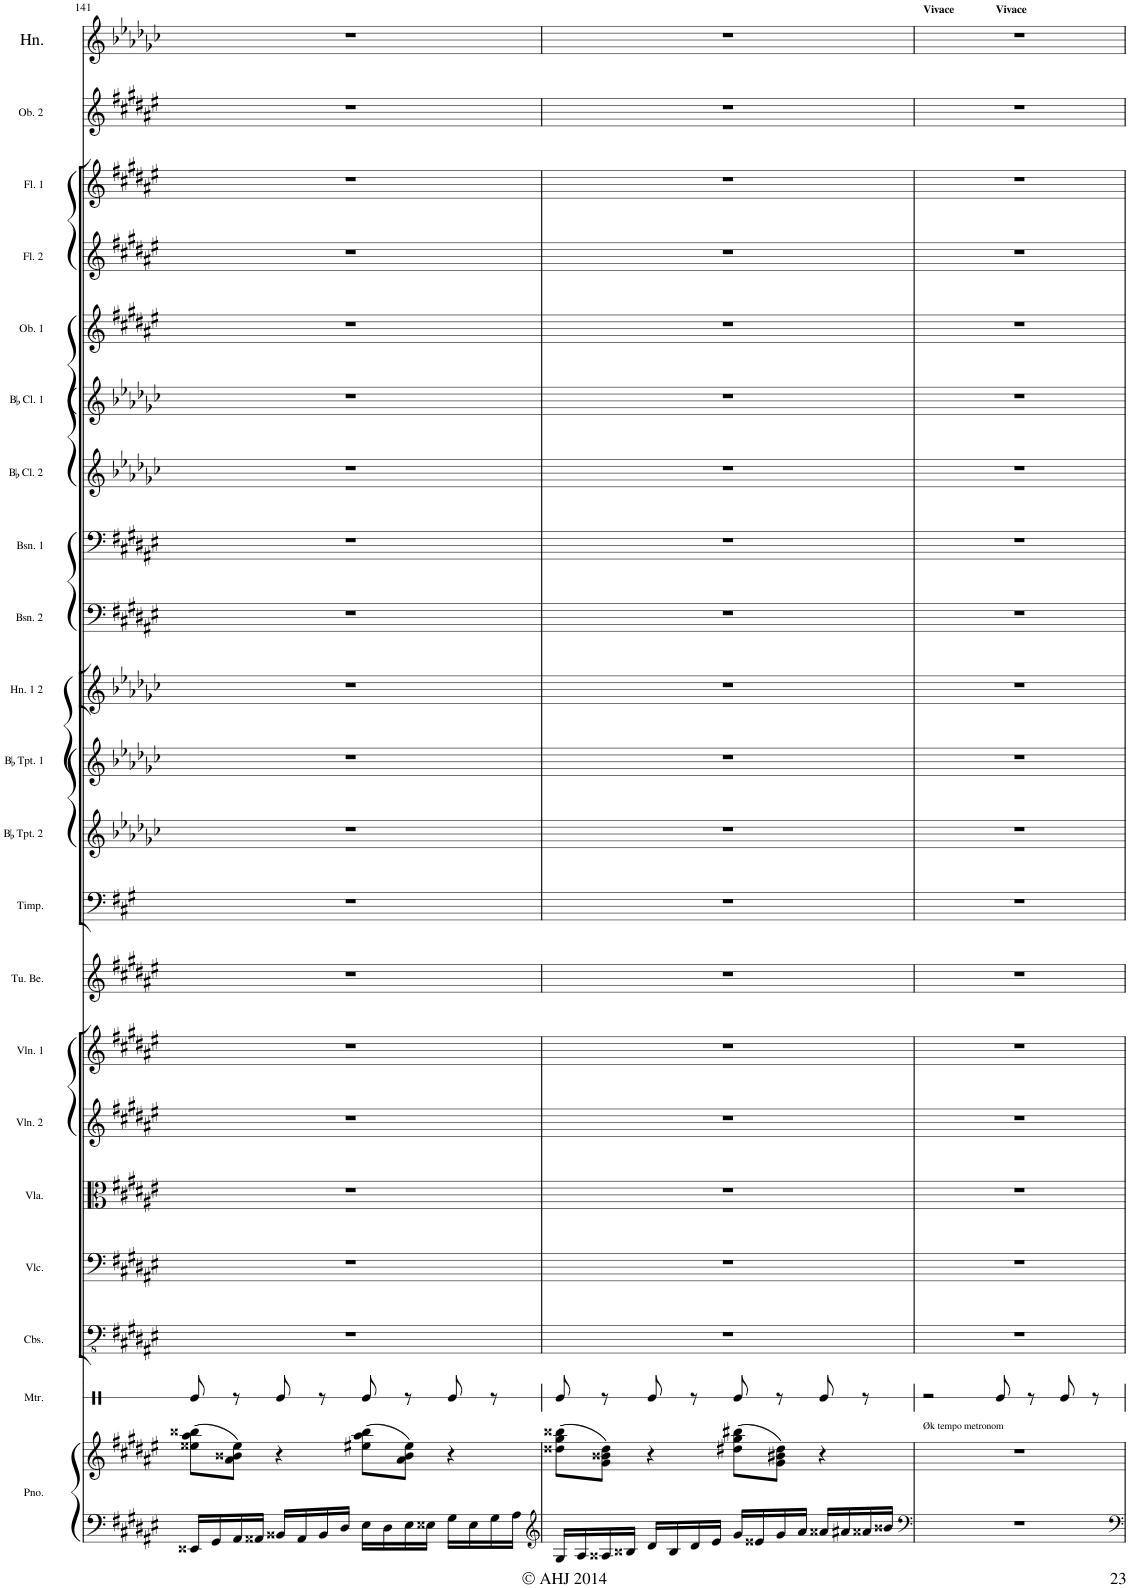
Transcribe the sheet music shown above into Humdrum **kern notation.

**kern	**kern	**kern	**kern	**kern	**kern	**kern	**kern	**kern	**kern	**kern	**kern	**kern	**kern	**kern	**kern	**kern	**kern	**kern	**kern	**kern	**kern
*part21	*part21	*part20	*part19	*part18	*part17	*part16	*part15	*part14	*part13	*part12	*part11	*part10	*part9	*part8	*part7	*part6	*part5	*part4	*part3	*part2	*part1
*staff22	*staff21	*staff20	*staff19	*staff18	*staff17	*staff16	*staff15	*staff14	*staff13	*staff12	*staff11	*staff10	*staff9	*staff8	*staff7	*staff6	*staff5	*staff4	*staff3	*staff2	*staff1
*I"Piano	*	*I"Metronome	*I"Contrabass	*I"Violoncello	*I"Viola	*I"Violin 2	*I"Violin 1	*I"Tubular Bells	*I"Timpani	*I"BaccidentalFlat Trumpet 2	*I"BaccidentalFlat Trumpet 1	*I"Horn 1 2	*I"Bassoon 2	*I"Bassoon 1	*I"BaccidentalFlat Clarinet 2	*I"BaccidentalFlat Clarinet 1	*I"Oboe 1	*I"Flute 2	*I"Flute 1	*I"Oboe 2	*I"Horn
*I'Pno.	*	*I'Mtr.	*I'Cbs.	*I'Vlc.	*I'Vla.	*I'Vln. 2	*I'Vln. 1	*I'Tu. Be.	*I'Timp.	*I'BaccidentalFlat Tpt. 2	*I'BaccidentalFlat Tpt. 1	*I'Hn. 1 2	*I'Bsn. 2	*I'Bsn. 1	*I'BaccidentalFlat Cl. 2	*I'BaccidentalFlat Cl. 1	*I'Ob. 1	*I'Fl. 2	*I'Fl. 1	*I'Ob. 2	*I'Hn.
!!LO:PB:g=z
*clefF4	*clefG2	*clefX	*clefFv4	*clefF4	*clefC3	*clefG2	*clefG2	*clefG2	*clefF4	*clefG2	*clefG2	*clefG2	*clefF4	*clefF4	*clefG2	*clefG2	*clefG2	*clefG2	*clefG2	*clefG2	*clefG2
*	*	*	*	*	*	*	*	*	*	*ITrd1c2	*ITrd1c2	*ITrd4c7	*	*	*ITrd1c2	*ITrd1c2	*	*	*	*	*ITrd4c7
*k[f#c#g#d#a#e#]	*k[f#c#g#d#a#e#]	*k[]	*k[f#c#g#d#a#e#]	*k[f#c#g#d#a#e#]	*k[f#c#g#d#a#e#]	*k[f#c#g#d#a#e#]	*k[f#c#g#d#a#e#]	*k[f#c#g#d#a#e#]	*k[f#c#g#]	*k[b-e-a-d-g-c-]	*k[b-e-a-d-g-c-]	*k[b-e-a-d-g-c-]	*k[f#c#g#d#a#e#]	*k[f#c#g#d#a#e#]	*k[b-e-a-d-g-c-]	*k[b-e-a-d-g-c-]	*k[f#c#g#d#a#e#]	*k[f#c#g#d#a#e#]	*k[f#c#g#d#a#e#]	*k[f#c#g#d#a#e#]	*k[b-e-a-d-g-c-]
*M4/4	*M4/4	*M4/4	*M4/4	*M4/4	*M4/4	*M4/4	*M4/4	*M4/4	*M4/4	*M4/4	*M4/4	*M4/4	*M4/4	*M4/4	*M4/4	*M4/4	*M4/4	*M4/4	*M4/4	*M4/4	*M4/4
=141	=141	=141	=141	=141	=141	=141	=141	=141	=141	=141	=141	=141	=141	=141	=141	=141	=141	=141	=141	=141	=141
16EE##X/LL	(8ee##X\ 8aa#\ 8bb##X\L	8Re/	1r	1r	1r	1r	1r	1r	1r	1r	1r	1r	1r	1r	1r	1r	1r	1r	1r	1r	1r
16GG#/	.	.	.	.	.	.	.	.	.	.	.	.	.	.	.	.	.	.	.	.	.
16AA#/	8a#\ 8b##X\ 8ee##\J)	8r	.	.	.	.	.	.	.	.	.	.	.	.	.	.	.	.	.	.	.
16AA##X/JJ	.	.	.	.	.	.	.	.	.	.	.	.	.	.	.	.	.	.	.	.	.
16BB##X/LL	4r	8Re/	.	.	.	.	.	.	.	.	.	.	.	.	.	.	.	.	.	.	.
16AA##/	.	.	.	.	.	.	.	.	.	.	.	.	.	.	.	.	.	.	.	.	.
16BB##/	.	8r	.	.	.	.	.	.	.	.	.	.	.	.	.	.	.	.	.	.	.
16D#/JJ	.	.	.	.	.	.	.	.	.	.	.	.	.	.	.	.	.	.	.	.	.
16E#\LL	(8ee#X\ 8aa#\ 8bb##\L	8Re/	.	.	.	.	.	.	.	.	.	.	.	.	.	.	.	.	.	.	.
16D#\	.	.	.	.	.	.	.	.	.	.	.	.	.	.	.	.	.	.	.	.	.
16E#\	8a#\ 8b##\ 8ee#\J)	8r	.	.	.	.	.	.	.	.	.	.	.	.	.	.	.	.	.	.	.
16E##X\JJ	.	.	.	.	.	.	.	.	.	.	.	.	.	.	.	.	.	.	.	.	.
16G#\LL	4r	8Re/	.	.	.	.	.	.	.	.	.	.	.	.	.	.	.	.	.	.	.
16E##\	.	.	.	.	.	.	.	.	.	.	.	.	.	.	.	.	.	.	.	.	.
16G#\	.	8r	.	.	.	.	.	.	.	.	.	.	.	.	.	.	.	.	.	.	.
16A#\JJ	.	.	.	.	.	.	.	.	.	.	.	.	.	.	.	.	.	.	.	.	.
=142	=142	=142	=142	=142	=142	=142	=142	=142	=142	=142	=142	=142	=142	=142	=142	=142	=142	=142	=142	=142	=142
*clefG2	*	*	*	*	*	*	*	*	*	*	*	*	*	*	*	*	*	*	*	*	*
16G#/LL	(8dd##X\ 8gg#\ 8bb##X\L	8Re/	1r	1r	1r	1r	1r	1r	1r	1r	1r	1r	1r	1r	1r	1r	1r	1r	1r	1r	1r
16A#/	.	.	.	.	.	.	.	.	.	.	.	.	.	.	.	.	.	.	.	.	.
16A##X/	8g#\ 8b##X\ 8dd##\J)	8r	.	.	.	.	.	.	.	.	.	.	.	.	.	.	.	.	.	.	.
16B##X/JJ	.	.	.	.	.	.	.	.	.	.	.	.	.	.	.	.	.	.	.	.	.
16d#/LL	4r	8Re/	.	.	.	.	.	.	.	.	.	.	.	.	.	.	.	.	.	.	.
16B##/	.	.	.	.	.	.	.	.	.	.	.	.	.	.	.	.	.	.	.	.	.
16d#/	.	8r	.	.	.	.	.	.	.	.	.	.	.	.	.	.	.	.	.	.	.
16e#/JJ	.	.	.	.	.	.	.	.	.	.	.	.	.	.	.	.	.	.	.	.	.
16g#/LL	(8dd#X\ 8gg#\ 8bb#X\L	8Re/	.	.	.	.	.	.	.	.	.	.	.	.	.	.	.	.	.	.	.
16e##X/	.	.	.	.	.	.	.	.	.	.	.	.	.	.	.	.	.	.	.	.	.
16g#/	8g#\ 8b#X\ 8dd#\J)	8r	.	.	.	.	.	.	.	.	.	.	.	.	.	.	.	.	.	.	.
16a#/JJ	.	.	.	.	.	.	.	.	.	.	.	.	.	.	.	.	.	.	.	.	.
16a##X/LL	4r	8Re/	.	.	.	.	.	.	.	.	.	.	.	.	.	.	.	.	.	.	.
16a#X/	.	.	.	.	.	.	.	.	.	.	.	.	.	.	.	.	.	.	.	.	.
16a##X/	.	8r	.	.	.	.	.	.	.	.	.	.	.	.	.	.	.	.	.	.	.
16b##X/JJ	.	.	.	.	.	.	.	.	.	.	.	.	.	.	.	.	.	.	.	.	.
=143	=143	=143	=143	=143	=143	=143	=143	=143	=143	=143	=143	=143	=143	=143	=143	=143	=143	=143	=143	=143	=143
*clefF4	*	*	*	*	*	*	*	*	*	*	*	*	*	*	*	*	*	*	*	*	*
!	!	!	!	!	!	!	!	!	!	!	!	!	!	!	!	!	!	!	!	!	!LO:TX:a:B:t=Vivace
!	!LO:TX:a:t=Øk tempo metronom	!	!	!	!	!	!	!	!	!	!	!	!	!	!	!	!	!	!	!	!
*	*	*	*	*	*	*	*	*	*	*	*	*	*	*	*	*	*	*	*	*	*^
1r	1r	2r	1r	1r	1r	1r	1r	1r	1r	1r	1r	1r	1r	1r	1r	1r	1r	1r	1r	1r	1r	2ryy
!	!	!	!	!	!	!	!	!	!	!	!	!	!	!	!	!	!	!	!	!	!	!LO:TX:a:B:t=Vivace
.	.	8Re/	.	.	.	.	.	.	.	.	.	.	.	.	.	.	.	.	.	.	.	2ryy
.	.	8r	.	.	.	.	.	.	.	.	.	.	.	.	.	.	.	.	.	.	.	.
.	.	8Re/	.	.	.	.	.	.	.	.	.	.	.	.	.	.	.	.	.	.	.	.
.	.	8r	.	.	.	.	.	.	.	.	.	.	.	.	.	.	.	.	.	.	.	.
*	*	*	*	*	*	*	*	*	*	*	*	*	*	*	*	*	*	*	*	*	*v	*v
=	=	=	=	=	=	=	=	=	=	=	=	=	=	=	=	=	=	=	=	=	=
*-	*-	*-	*-	*-	*-	*-	*-	*-	*-	*-	*-	*-	*-	*-	*-	*-	*-	*-	*-	*-	*-
